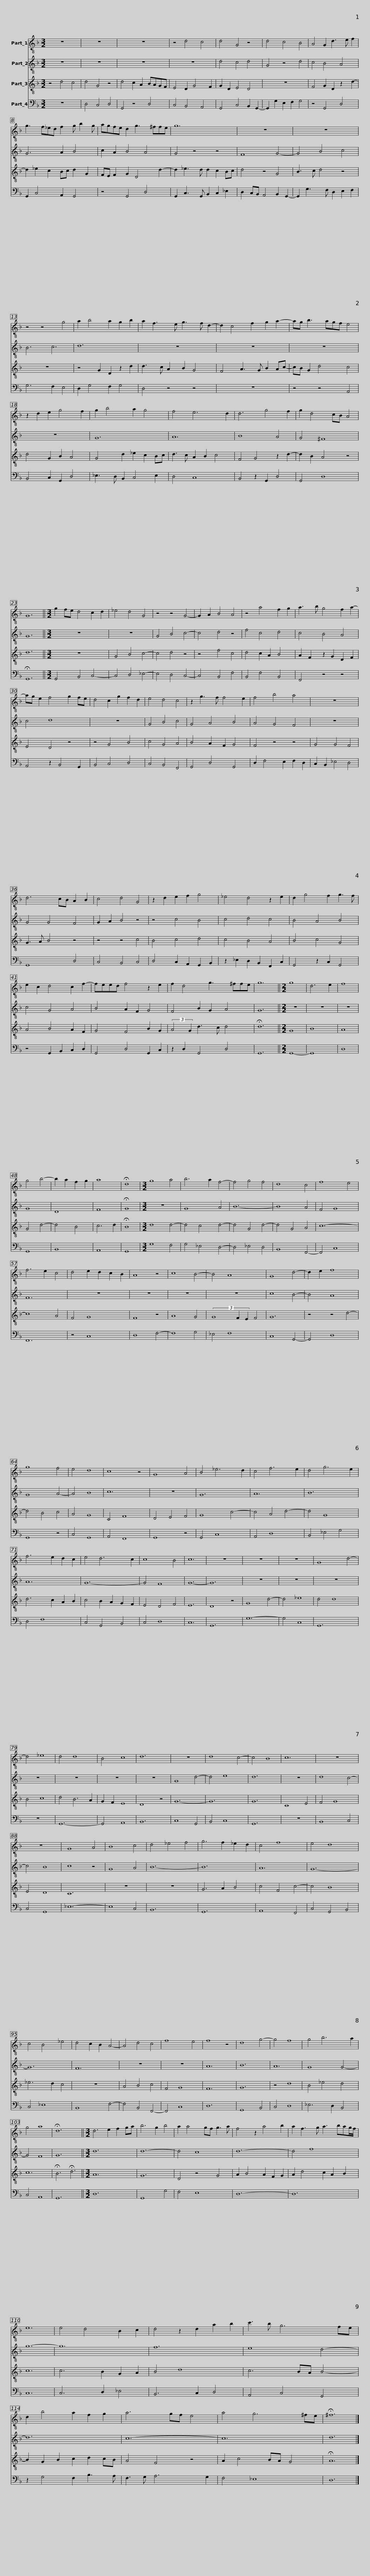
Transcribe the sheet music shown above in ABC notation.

X:1
%%score 1 2 3 4
L:1/8
M:3/2
I:linebreak $
K:F
V:1 treble-8
V:2 treble-8
V:3 treble-8
V:4 bass
V:1
 z12 | z12 | z12 | z4 d4 c4 | d4 G4 z4 | %5
 d4 c4 B4 | A4 G2 d3 e f2 |$ g3 f_ed f2 g b2 g |$ agfe d2 g3 ^ffe | g12 | %10
 z12 | z12 | z4 z4 g4 |$ a2 b4 a2 g2 b2 | a2 f3 e g3 f d2- |$ %15
 d2 c4 f2 g2 a2- | ag b3 agf e4 | z2 d2 e2 g4 f2 | g2 b4 a2 g4 | f4 e6 d2 |$ %20
 d6 g4 f2 | g2 d4 cB A4 | G12 ||$[M:3/2] g2 fe d4 c2 d2 | _e4 d4 G4 | %25
 z4 z4 G4- | G2 A2 B4 A4 | z4 a4 f2 g2 | a3 b g4 f2 a2- | ag e2 f4 g2 fe |$ %30
 d4 c2 g2 f2 d2 | e4 d4 c4 | z2 g3 f f4 e2 | f4 b4 a4 | z12 | %35
 d6 cB A2 B2 | c4 d4 G4 |$ z2 d2 e2 f2 g4 | _e4 d4 z2 e2 | d2 g4 f2 g3 f | %40
 e2 c2 d4 c2 f2- | feed f4 z2 e2 |$ f2 d4 g3 ^ffe | g12 ||$[M:2/2] g8 | %45
 d6 e2 | f8 | g4 b4- | b2 a2 f2 g2 | a8 | %50
 !fermata!d8 |[M:3/2] g8 a4 | b6 a2 f4- | f4 g4 f4 | d8 c4 |$ %55
 f8 e4 |$ f6 e2 c4 | d4 e2 d2 c2 B2 | A8 z4 | c8 B4- | %60
 B4 A8 | G8 d4- | d2 e2 f8 | g8 f4 | e4 d8 | %65
 c8 z4 |$ G8 A4 | B4 _e6 d2 |$ c4 f6 e2 | d4 g6 e2 | %70
 f6 e2 d2 c2 | e4 d6 c2 | c8 B4 | c12 | z12 | %75
 z12 | z12 |$ G8 d4- | d4 _e8 |$ d4 d8 | %80
 B4 c8 | d12 | z12 | d8 c4- | c4 B8 | %85
 c12 | z12 | z12 | G8 A4 | B8 c4 |$ %90
 d4 _e4 f4 | g6 f2 _e2 d2 |$ c4 f8 | e4 d8 | c4 B4 _e4 | %95
 d4 c2 B2 A4- | A4 d4 c4 | f8 e4 | f8 z4 | d8 g4- | %100
 g4 f8 | g4 b6 a2 |$ g4 a8 | !fermata!d12 ||$[M:3/2] d6 e2 f2 ga | %105
 b6 g2 b4 | a2 a4 gf g3 a | f4 z2 a4 b2 | a2 f3 g a3 bag/f/ | e12 |$ %110
 e4 d4 B2 c2 | d4 z2 d2 a2 b2 | c'3 b g6 fe | d2 b4 a2 f2 g2 | a6 gf e4 |$ %115
 a4 g6 ^fe | !fermata!^f12 |] %117
V:2
 z12 | z12 | z12 | z12 | d4 c4 d4 | %5
 G4 z4 d4 | c4 B4 A4 |$ G6 A2 B4 |$ c2 A2 B4 A4 | G4 z4 z4 | %10
 F8 G4- | G4 B4 c4 | B6 c6 |$ d12 | z12 |$ %15
 z12 | z12 | z12 | G12 | A12 |$ %20
 B8 A4 | G4 ^F8 | G12 ||$[M:3/2] z12 | z12 | %25
 G4 B4 c4- | c4 d4 z4 | f4 c4 d4 | c4 B4 A4 | c4 d8 |$ %30
 z12 | G4 B4 c4 | G4 A4 B4 | A4 G4 F4 | z12 | %35
 G4 G4 F4 | G2 A2 B4 z4 |$ z4 c4 B4 | c4 d4 c4 | B4 A4 B4 | %40
 c4 G4 A4 | B4 A2 F2 G4 |$ F4 B2 G2 A4 | G12 ||$[M:2/2] z8 | %45
 z8 | z8 | G8 | D8 | F8 | %50
 !fermata!G8 |[M:3/2] z12 | G8 A4 | B12- | B8 A4 |$ %55
 F4 G8 |$ F12 | z12 | z12 | z12 | %60
 z12 | c8 B4- | B4 A8 | G8 A4- | A4 B8 | %65
 c12 |$ z12 | G12 |$ A12 | B12 | %70
 A12 | G12- | G4 F8 | G12- | G12 | %75
 z12 | z12 |$ z12 | z12 |$ z12 | %80
 z12 | z12 | G8 d4- | d4 e8 | d12 | %85
 z12 | d8 c4- | c4 B8 | c8 z4 | G8 A4 |$ %90
 B12- | B12 |$ A12 | G12- | G12 | %95
 F12 | z12 | z12 | A12 | B12 | %100
 A12 | G8 G4- |$ G4 F8 | G12 ||$[M:3/2] d12 | %105
 d12- | d4 c8 | d12- | d4 f8 | g12- |$ %110
 g12 | f12 | e8 d4- | d12 | c12- |$ %115
 c12 | d12 |] %117
V:3
 z4 d4 c4 | d4 G4 z4 | d4 c2 A2 BAGF | E4 D2 G4 F2 | G2 D2 E4 D4 | %5
 z12 | F4 G2 D2 z2 d2- |$ d2 _e2 c2 Bc d2 G2 |$ FE F2 G2 D4 d2- | d2 _e3 d d2 c2 Bc | %10
 d4 z4 G4 | B3 c d4 z4 | z12 |$ z4 G2 D2 z2 d2 | d3 c A2 B2 G4 |$ %15
 F4 A3 G B2 Ac- | cB G2 d4 c4 | d4 G2 B2 A4 | G4 d2 _e2 c2 Bc | d3 c A2 B2 c4 |$ %20
 F4 G4 z2 d2- | d2 B2 A4 z4 | d12 ||$[M:3/2] z12 | G4 B4 c4- | %25
 c4 d4 z4 | z4 f4 c4 | d4 c2 A2 B4 | A2 F2 z2 G2 D2 F2 | E4 D4 z4 |$ %30
 z4 G4 B4 | c4 G4 A4 | B4 A2 F2 G4 | F4 z4 z4 | G4 G4 F4 | %35
 G3 A B4 z4 | z4 z4 c4 |$ B4 c4 d4 | c4 B4 A4 | B4 c4 G4 | %40
 A4 B4 A2 F2 | G4 F4 B2 G2 |$ (3:2:2A4 G2 d3 c d4 | !fermata!d12 ||$[M:2/2] G8 | %45
 B8 | A8 | G4 d4- | d4 B4 | c6 d2 | %50
 !fermata!B8 |[M:3/2] d8 d4- | d4 c4 d4- | d4 G4 d4- | d4 G4 A4 |$ %55
 c12- |$ c8 A4 | F4 G8 | F8 z4 | A8 G4 | %60
 (3G8 F2 E2 F4 | G12 | z4 z4 d4- | d4 B4 c4 | A4 G8 | %65
 C4 F8 |$ D4 E4 F4 | G8 c4- |$ c4 A4 d4- | d4 G8 | %70
 d6 c2 A2 B2 | c4 B2 A2 G2 F2 | E4 D4 F4 | E12 | D8 z4 | %75
 G8 d4- | d4 _e8 |$ d4 d8 | B4 c8 |$ d4 B6 A2 | %80
 G2 F2 E8 | D8 z4 | G12- | G12 | G12 | %85
 C8 E4 | F4 G8 | E4 D8 | C12 | z12 |$ %90
 z12 | G6 A2 B4 |$ c4 F4 c4- | c4 B8 | _e6 d2 c4 | %95
 z12 | A4 B4 c4 | F4 G8 | F12 | G12 | %100
 z4 d8 | B4 _e4 d4 |$ c12 | !fermata!B6 !fermata!d6 ||$[M:3/2] A12 | %105
 G12 | D4 z4 G4 | A2 B4 A2 F2 G2 | A2 d4 c2 A2 B2 | c12 |$ %110
 c6 B2 G2 A2 | B4 d8 | c6 BA B4- | B2 G2 B2 c2 d2 cB | A4 F4 z4 |$ %115
 A2 c4 BA G4 | !fermata!A12 |] %117
V:4
 z12 | D,4 C,4 D,4 | G,,4 z4 D,4 | C,4 B,,4 A,,4 | G,,4 C,4 B,,2 G,,2- | %5
 G,,2 G,2 E,2 F,2 G,4 | z4 G,,4 D,4 |$ G,,2 C,4 A,,2 G,,4 |$ z4 G,,4 D,4 | G,,2 C,3 G,, B,,2 C,2 _E,2 | %10
 D,2 C,B,, A,,4 B,,2 G,,2- | G,,2 G,3 F, D,2 E,2 F,2 | G,6 F,2 E,4 |$ D,2 G,4 F,2 G,4 | D,4 z4 z4 |$ %15
 z12 | z4 z4 A,,4 | B,,4 C,2 G,,2 D,4 | _E,3 D, B,,2 C,4 E,2 | D,4 C,8 |$ %20
 B,,4 z2 G,,2 D,4 | G,,4 D,8 | !fermata!G,,12 ||$[M:3/2] G,,4 B,,4 C,4- | C,4 D,4 _E,4- | %25
 E,4 D,4 C,4- | C,4 B,,4 F,4 | B,,4 F,4 B,,4 | F,,4 z4 z4 | A,,4 z2 B,,4 G,,2 |$ %30
 B,,4 C,4 D,4 | C,4 B,,4 F,,4 | G,,4 D,4 G,,4 | D,2 F,4 E,2 F,2 D,2 | C,2 B,,2 _E,4 D,4 | %35
 G,,8 D,4 | C,4 B,,4 C,4 |$ D,4 C,2 A,,2 G,,2 B,,2 | z2 _E,2 D,2 B,,2 F,,2 C,2 | G,,4 z2 C,2 G,,4 | %40
 z4 G,,2 B,,2 C,2 D,2 | G,,4 D,4 G,,2 C,2 |$ z2 D,2 G,,4 D,4 | G,,12 ||$[M:2/2] G,,8- | %45
 G,,8 | D,8 | G,,8 | B,,8 | A,,8 | %50
 G,,8 |[M:3/2] G,8 F,4 | G,4 _E,4 D,4- | D,4 _E,4 D,4 | B,,8 F,,4- |$ %55
 F,,4 C,8 |$ F,,12 | z4 C,8 | D,8 F,4- | F,8 G,4 | %60
 _E,4 F,8 | C,8 G,,4- | G,,4 D,8 | G,,8 z4 | C,4 G,,8 | %65
 A,,4 F,,8 |$ G,,8 z4 | G,,4 C,8 |$ A,,4 D,8 | B,,4 _E,4 G,4 | %70
 D,4 F,8 | C,4 G,,4 B,,4 | C,4 D,8 | C,12 | G,,12 | %75
 G,12- | G,4 C,8 |$ G,,12 | z12 |$ G,,12- | %80
 G,,4 A,,8 | B,,12 | C,8 G,,4 | B,,4 C,8 | G,,12 | %85
 z12 | B,,8 C,4 | C,4 G,,8 | _E,12- | E,8 C,4 |$ %90
 B,,12 | G,,12 |$ A,,8 F,,4 | C,4 G,,4 B,,4 | C,4 _E,8 | %95
 B,,8 F,4- | F,4 B,,4 F,,4- | F,,4 C,8 | D,12 | G,,8 B,,4 | %100
 C,4 D,8 | _E,6 D,2 B,,4 |$ C,4 A,,8 | G,,12 ||$[M:3/2] D,12 | %105
 G,,8 G,4 | F,4 E,8 | D,12- | D,12 | C,12 |$ %110
 C,6 D,2 _E,4 | B,,6 C,2 D,4 | A,,4 C,4 G,,4 | z2 G,4 F,2 B,3 A, | F,3 G, A,6 G,2 |$ %115
 F,4 _E,8 | D,12 |] %117
